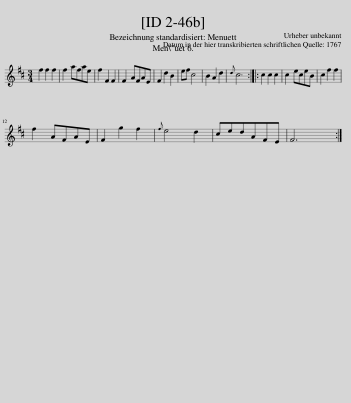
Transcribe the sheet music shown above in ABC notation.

X:1
L:1/8
M:3/4
I:linebreak $
K:D
V:1 treble
V:1
 f2 f2 f2 | f2 afae | f2 F2 F2 | F2 AFAE | F2 d2 B2 | %5
 ef c4 | B2 A2 d2 |{d} c6 :: c2 c2 c2 | c2 eceB | %10
 c2 f2 f2 |$ f2 AFAE | F2 g2 f2 |{f} e4 d2 | cedAFE | %15
 F6 :| %16
